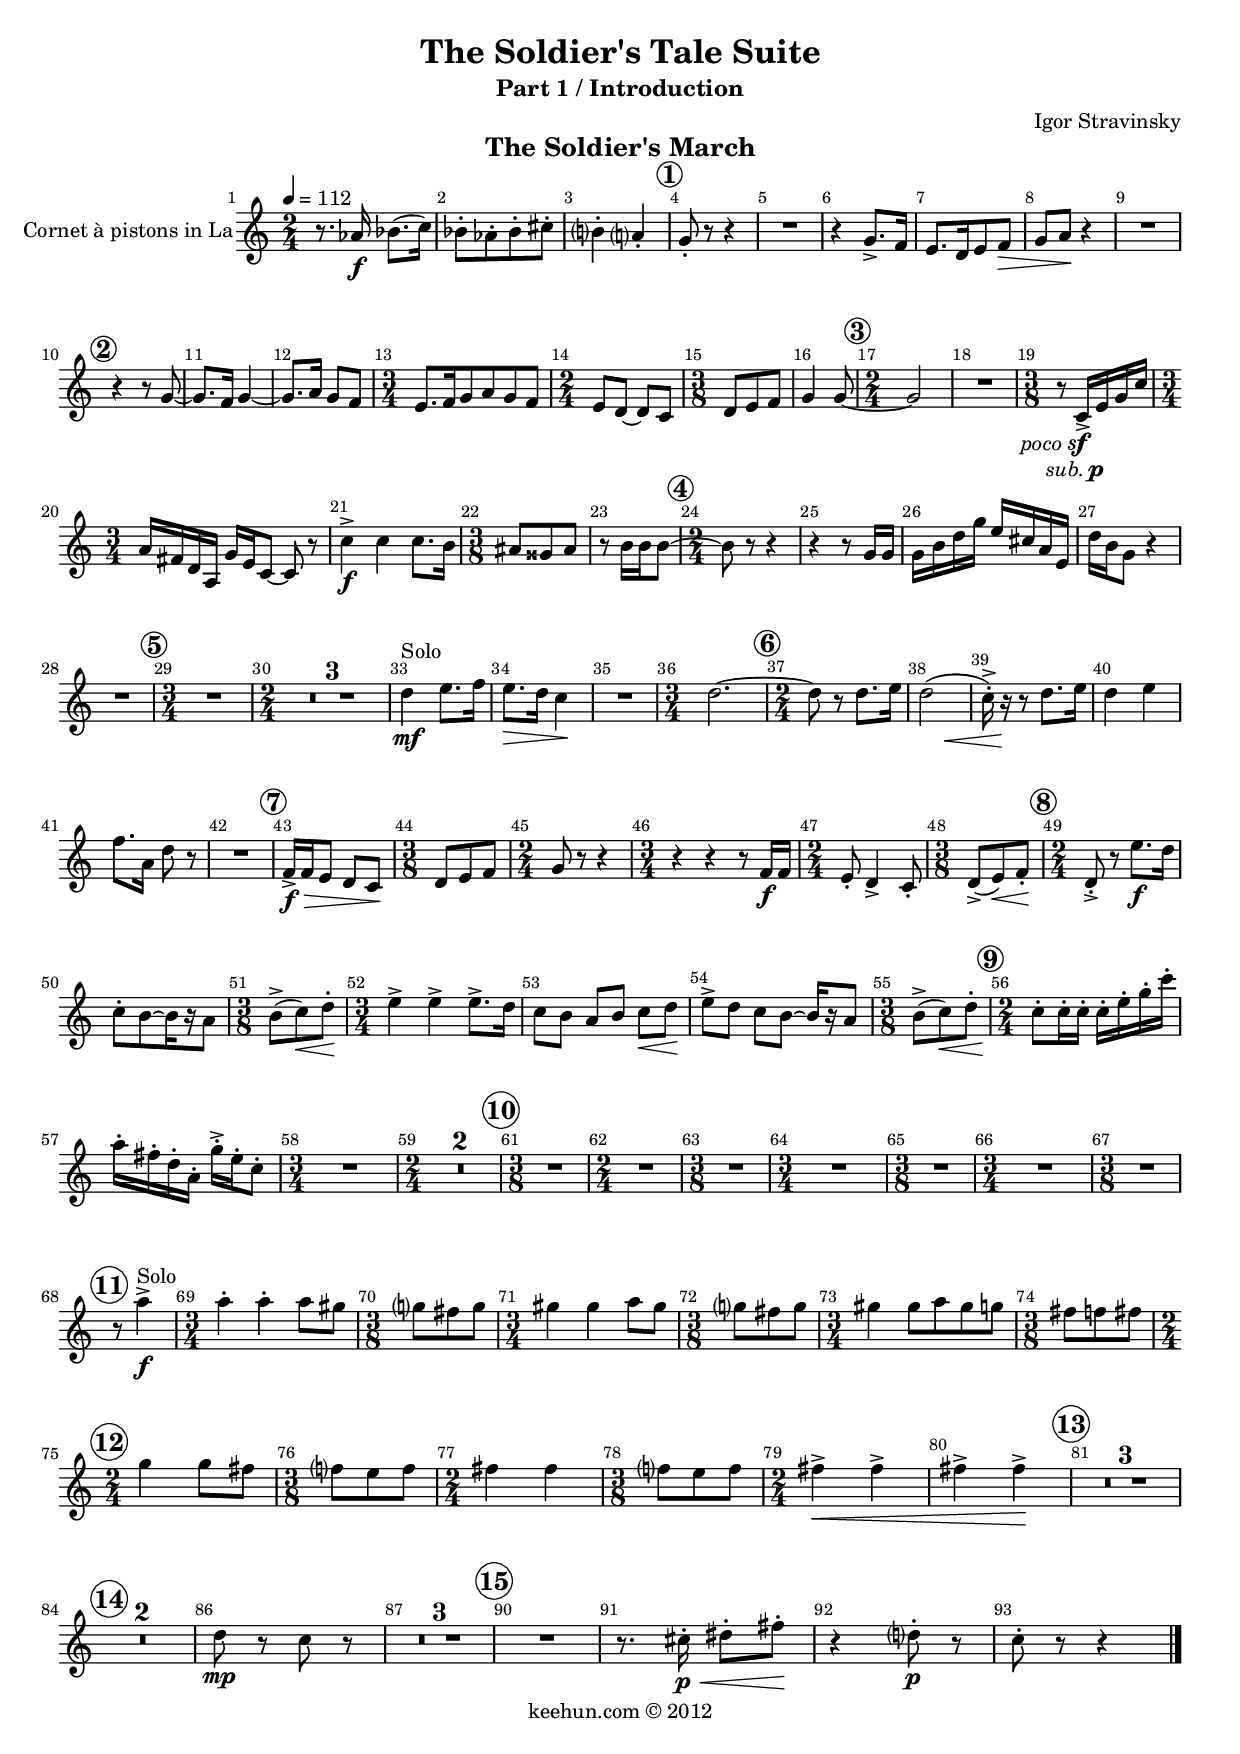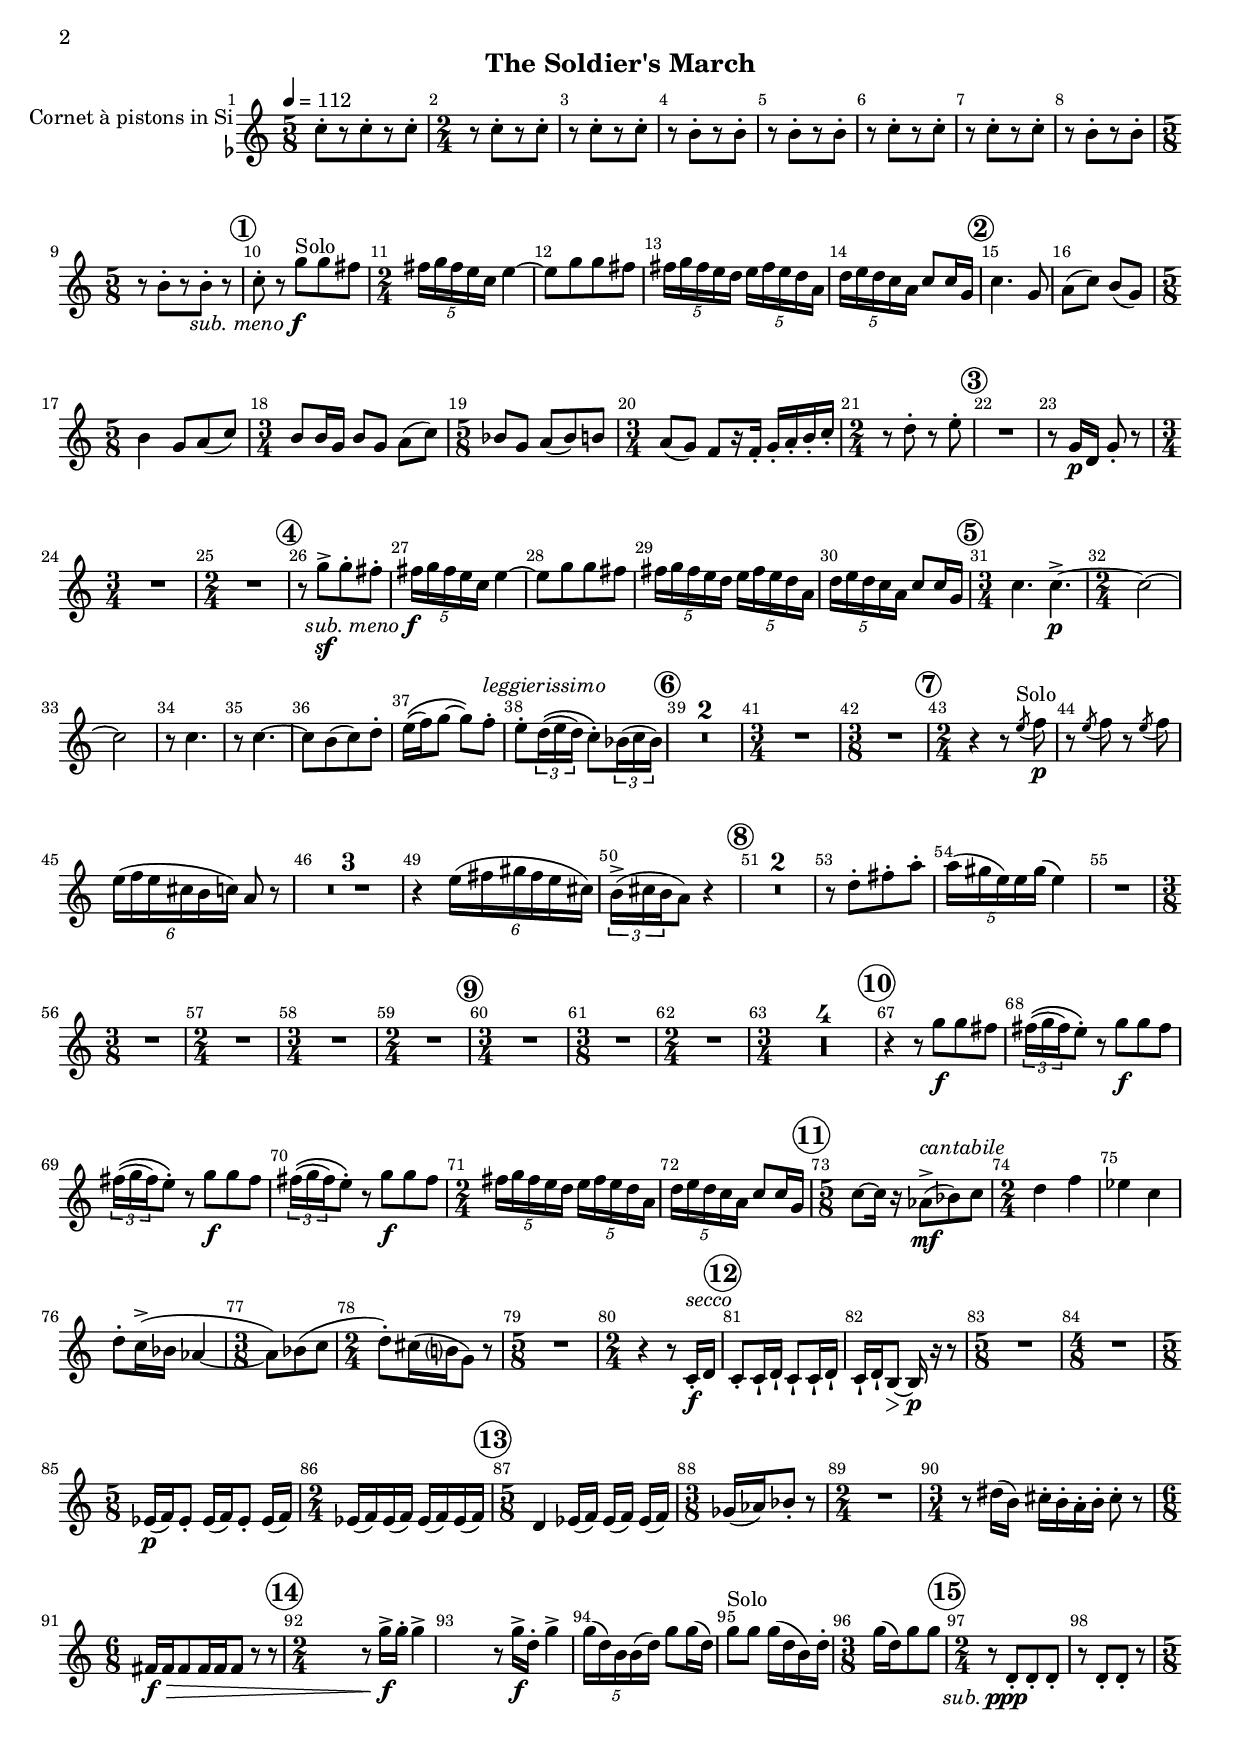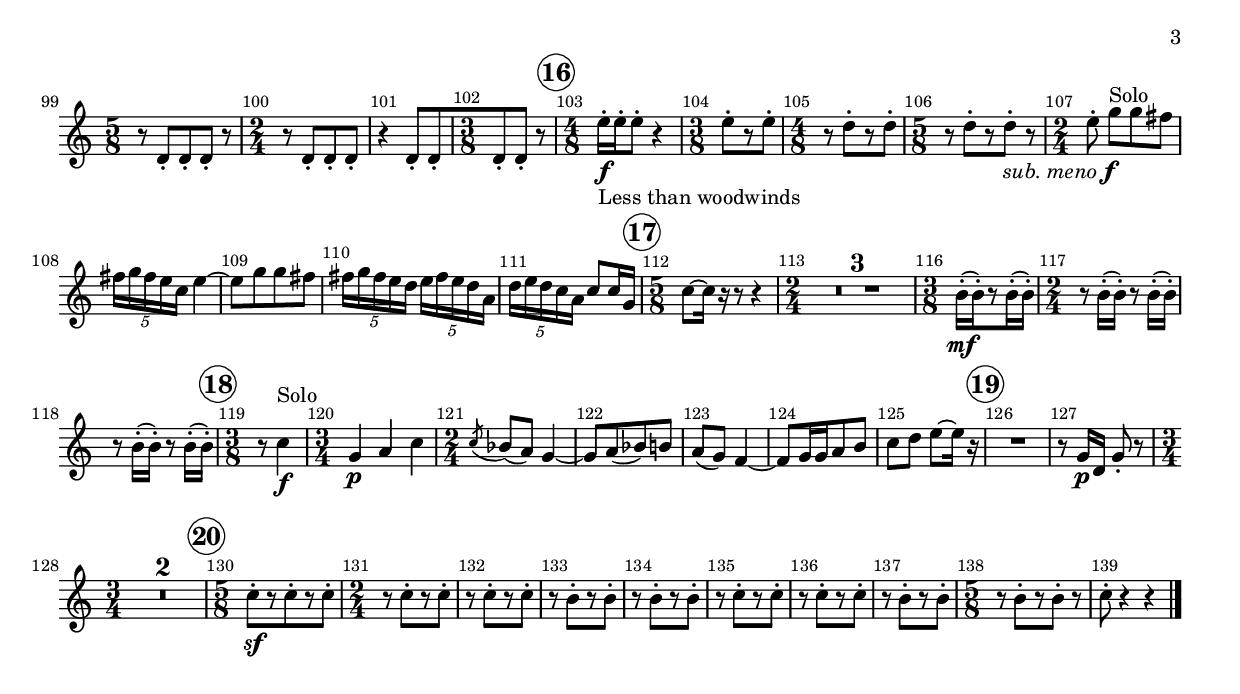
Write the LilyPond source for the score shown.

\version "2.17.0"
\include "../functions.ly"

\header {
	title = "The Soldier's Tale Suite"
	subtitle = "Part 1 / Introduction"
	composer = "Igor Stravinsky"
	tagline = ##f
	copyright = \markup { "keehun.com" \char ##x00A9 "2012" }
}

#(set-global-staff-size 18)

\paper {
	system-system-spacing #'basic-distance = #17
	between-system-padding = #5
	
% 	system-separator-markup = \slashSeparator
	indent = 3\cm
	
	scoreTitleMarkup = \markup {
	      \fill-line {
	        \null
	        \fontsize #2 \bold \fromproperty #'header:piece
	        \fromproperty #'header:opus
		}
	}
}

pocoSFesubP = \markup { \whiteout \pad-markup #0.5 { poco \dynamic sf e sub. \dynamic p} }
subP = #(make-attr-dynamic-script "sub." "p" "")
pocoSF = #(make-attr-dynamic-script "poco" "sf" "")
subMenoF = #(make-attr-dynamic-script "sub. meno" "f" "")
subPPP = #(make-attr-dynamic-script "sub." "ppp" "")

trumpetMarch = \relative a' { 
	\tempo 4 = 112
	r8. aes16\f bes8.(c16) |
	bes8-.[ aes-. bes-. cis-. ] |
	b4-. a-. |			\mark \default						% Rehearsal No. 1 
	g8-. r8 r4 |
	R2 |
	r4 g8.-> f16 |
	e8. [ d16 e8 f8\> ] |
	g8 a8 \! r4 |	
	R2 |				\mark \default						% Rehearsal No. 2
	r4 r8 g~ |
	g8. f16 g4~ |
	g8. a16 g8 f |
	\time 3/4
	e8. [f16 g8 a g f] | 
	\time 2/4
	e d~ d c |
	\time 3/8
	d e f | 
	g4 g8~ |				\mark \default					% Rehearsal No. 3
	\time 2/4
	g2 |
	R2 |
	\time 3/8
	r8 c,16->-\pocoSF e-\subP g c
	\time 3/4
	a fis d a g' e c8~ c r8 |
	c'4-\f-> c c8. b16
	\time 3/8
	ais8 gisis ais |
	r8 b16 b b8~ |		\mark \default					% Rehearsal No. 4
	\time 2/4
	b8 r8 r4 |
	r4 r8 g16 g |
	g b d g e cis a e |
	d' b g8 r4 |
	R2 |					\mark \default					% Rehearsal No. 5
	\time 3/4
	R2. |
	\time 2/4
	R2 * 3 |
	d'4-\mf^\markup{"Solo"} e8. f16 |
	e8.\> d16 c4\! |
	R2 |
	\time 3/4
	d2.~ |				\mark \default 					% Rehearsal No. 6
	\time 2/4
	d8 r8 d8. e16 |
	<<d2( { s8 s s\< s }>> | |
	c16-.->) r16\! r8 d8. e16 |
	d4 e4 f8. a,16 d8 r8 |
	R2 | 					\mark \default				% Rehearsal No. 7
	f,16->\f\> f e8 d c\! |
	\time 3/8
	d8 e f |
	\time 2/4
	g8 r8 r4 |
	\time 3/4
	r4 r4 r8 f16\f f |
	\time 2/4
	e8-. d4-> c8-. |
	\time 3/8
	d8->( e\<) f-.\! |		\mark \default				% Rehearsal No. 8
	\time 2/4
	d8-.-> r8 e'8.\f d16 |
	c8-. [b~ b16 r16 a8] |
	\time 3/8
	b->( c\<) d-.\! |
	\time 3/4
	e4-> e-> e8.-> d16 |
	c8 [b] a [b] c\< [d\!] |
	e-> [d] c [b~] b16 [r16 a8] |
	\time 3/8
	b->( c\<) d-. | 		\mark \default				% Rehearsal No. 9
	\time 2/4
	c8-.\! c16-. c-. c-. e-. g-. c-. |
	a-. fis-. d-. a-. g'-.-> e-. c8-. |
	\time 3/4
	R2. |
	\time 2/4
	R2 * 2 | 			\mark \default					% Rehearsal No. 10
	\time 3/8
	R4. |
	\time 2/4
	R2 |
	\time 3/8
	R4. |
	\time 3/4
	R2. |
	\time 3/8
	R4. |
	\time 3/4
	R2. |
	\time 3/8
	R4. |				\mark \default				% Rehearsal No. 11
	r8 a'4->-\f^\markup{"Solo"} |
	\time 3/4
	a-. a-. a8 gis |
	\time 3/8
	g fis g |
	\time 3/4
	gis4 gis a8 gis8 |
	\time 3/8
	g fis g |
	\time 3/4
	gis4 gis8 a gis g |
	\time 3/8
	fis f fis |	\break |		\mark \default				% Rehearsal No. 12
	\time 2/4
	g4 g8 fis |
	\time 3/8
	f e f |
	\time 2/4
	fis4 fis |
	\time 3/8
	f8 e f |
	\time 2/4
	fis4->\< fis->
	fis -> fis->\!		\mark \default				% Rehearsal No. 13
	R2 * 3 |			\mark \default				% Rehearsal No. 14
	R2 * 2 |
	d8-\mp r8 c8 r8 |
	R2 * 3 |			\mark \default				% Rehearsal No. 15
	R2 r8. cis16-.-\p-\< dis8-. fis-.\! |
	r4 d8-\p-. r8 |
	c-. r8 r4 \bar "|."
}

trumpetRoyal = \relative c' { 
	\tempo 4 = 112
	\time 5/8
	c'8-.[ r8 c-. r c-.] |
	\time 2/4
	r8 c-.[ r c-.] |
	r8 c-.[ r c-.] |
	r8 b-.[ r b-.] |
	r8 b-.[ r b-.] |
	r8 c-.[ r c-.] |
	r8 c-.[ r c-.] |
	r8 b-.[ r b-.] |
	\time 5/8
	r8 b-.[ r b-.] r8 |																	\mark \default		% Rehearsal No. 1
	c-. r8 g'^\markup{"Solo"}-\subMenoF[ g fis] |
	\time 2/4
	\times 4/5 {fis16[ g fis e c]} e4~ |
	e8[ g g fis] |
	\times 4/5 {fis16[ g fis e d]} \times 4/5 {e16[ fis e d a]} |
	\times 4/5 {d16[ e d c a]} c8 c16 g |												\mark \default		% Rehearsal No. 2
	c4. g8 |
	a8( c) b( g) |
	\time 5/8
	b4 g8[ a( c)]  |
	\time 3/4
	b8 b16 g16 b8[ g] a[( c)] |
	\time 5/8
	bes8 g a([ bes) b] |
	\time 3/4
	a( g) f[ r16 f16-.] g-. a-. b-. c-. |
	\time 2/4
	r8 d8-. r e-. |																		\mark \default		% Rehearsal No. 3
	R2 |
	r8 g,16\p d g8-. r8 |
	\time 3/4
	R2. |
	\time 2/4
	R2 |																				\mark \default		% Rehearsal No. 4
	r8 g'->\sf[ g-. fis-.] |
	\times 4/5 {fis16[\subMenoF g fis e c]} e4~ |
	e8 [g g fis] |
	\times 4/5 {fis16[ g fis e d]} \times 4/5 {e16[ fis e d a]} |
	\times 4/5 {d16[ e d c a]} c8 c16 g |												\mark \default		% Rehearsal No. 5
	\time 3/4
	c4. c4.\p->~ |
	\time 2/4
	c2~ |
	c2 |
	r8 c4. |
	r8 c4.~ |
	c8[ b( c) d-.]
	e16\(( f) g8~ g8\) f-.^\markup{\italic "leggierissimo"} |
	e8-.[ \times 2/3 {d16\(( e d)]} c8-.\)[ \times 2/3 {bes16( c bes)]} |				\mark \default		% Rehearsal No. 6
	R2 * 2 |
	\time 3/4
	R2. |
	\time 3/8
	R4. |																				\mark \default		% Rehearsal No. 7
	\time 2/4
	r4 r8 \acciaccatura{e8^\markup{"Solo"}} f8\p |
	r8 \acciaccatura{e8} f8 r8 \acciaccatura{e8} f8 |
	\times 4/6 {e16( f e cis b c)} a8 r8 |
	R2 * 3 |
	r4 \times 4/6 {e'16( fis gis fis e cis)} |
	\times 2/3 {b16->( cis b} a8) r4 |													\mark \default		% Rehearsal No. 8
	R2 * 2 |
	r8 d-.[ fis-. a-.] |
	\times 4/5 {a16( gis e) e gis(} e4) |
	R2 |
	\time 3/8
	R4. |
	\time 2/4
	R2 |
	\time 3/4
	R2. |
	\time 2/4
	R2	|																				\mark \default		% Rehearsal No. 9
	\time 3/4
	R2. |
	\time 3/8
	R4. |
	\time 2/4
	R2 |
	\time 3/4
	R2. * 4 |																				\mark \default		% Rehearsal No. 10
	r4 r8 g\f[ g fis] |
	\times 2/3 {fis16\(( g fis)} e8-.\) r8 g\f[ g fis] |
	\times 2/3 {fis16\(( g fis)} e8-.\) r8 g\f[ g fis] |
	\times 2/3 {fis16\(( g fis)} e8-.\) r8 g\f[ g fis] |
	\time 2/4
	\times 4/5 {fis16 g fis e d} \times 4/5 {e fis e d a} |
	\times 4/5 {d e d c a} c8[ c16 g16] |												\mark \default		% Rehearsal No. 11
	\time 5/8
	c8~ c16 r16 aes8\mf->([^\markup{\italic cantabile} bes) c] |
	\time 2/4
	d4 f4 |
	ees4 c4 |
	d8-.[ c16->( bes] aes4~ |
	\time 3/8
	aes8)[ bes( c] |
	\time 2/4
	d-.)[ cis16( b16 g8)] r8
	\time 5/8
	R1 * 5/8 |
	\time 2/4
	r4 r8 c,16-.\f^\markup{\italic "secco"} d16 |										\mark \default		% Rehearsal No. 12
	c8-.[ c16-| d-|] c8-|[ c16-| d-|] |
	c16-|[ d16-| b8\>~] b16\p r16 r8 |
	\time 5/8
	R1 * 5/8 |
	\time 4/8
	R2 |
	\time 5/8
	ees16(\p[ f16) ees8-.] ees16([ f16) ees8-.] ees16([ f16)] |
	\time 2/4
	ees16([ f16) ees16( f16)] ees16([ f16) ees16( f16)] |								\mark \default		% Rehearsal No. 13
	\time 5/8
	d4 ees16([ f16)] ees16([ f16)] ees16([ f16)] |
	\time 3/8
	ges16([ aes16) bes8-.] r8 |
	\time 2/4
	R2 |
	\time 3/4
	r8 dis16( b) cis16-.[ b-. a-. b-.] cis8-. r8 |
	\time 6/8
	fis,16\f\>[ fis16 fis8 fis16 fis16 fis8] r8 r8 |									\mark \default		% Rehearsal No. 14
	\time 2/4
	\grace {s16 s s s s} r8 g'16\f-> g16-. g4-> |
	\grace {s16 s s s s} r8 g16\f-> d16-. g4-> |
	\times 4/5 {g16( d) b b( d)} g8 g16( d) |
	g8^\markup{"Solo"} g g16( d b) d-. |
	\time 3/8
	g16([ d16) g8 g8] |																	\mark \default		% Rehearsal No. 15
	\time 2/4
	r8 d,-.-\subPPP[ d-. d-.] |
	r8 d-.[ d-.] r8 |
	\time 5/8
	r8 d-.[ d-. d-.] r8 |
	\time 2/4
	r8 d-.[ d-. d-.] |
	r4 d8-.[ d-. |
	\time 3/8
	d-. d-.] r8 | 																		\mark \default		% Rehearsal No. 16
	\time 4/8
	e'16-.\f-\markup{"Less than woodwinds"} e-. e8-. r4 |
	\time 3/8
	e8-.[ r e-.] |
	\time 4/8
	r8 d8-.[ r d-.] |
	\time 5/8
	r8 d8-.[ r d-.] r8 |
	\time 2/4
	e8-. g[^\markup{"Solo"}-\subMenoF g fis]
	\times 4/5 {fis16[ g fis e c]} e4~ |
	e8[ g g fis] |
	\times 4/5 {fis16[ g fis e d]} \times 4/5 {e16[ fis e d a]} |
	\times 4/5 {d16[ e d c a]} c8 c16 g |												\mark \default		% Rehearsal No. 17
	\time 5/8
	c8~ c16 r16 r8 r4 |
	\time 2/4
	R2 * 3 |
	\time 3/8
	b16-.([\mf b16-.) r8 b16-.( b16-.)] |
	\time 2/4
	r8 b16-.( b16-.) r8 b16-.( b16-.) |
	r8 b16-.( b16-.) r8 b16-.( b16-.) |													\mark \default		% Rehearsal No. 18
	\time 3/8
	r8 c4\f^\markup{"Solo"} |
	\time 3/4
	g4\p a c |
	\time 2/4 |
	\acciaccatura {c8} bes8( a8)  g4~ | % \acciaccatura {c8}
	g8[ a( bes) b] |
	a8( g) f4~ |
	f8[ g16 g16 a8 b8] |
	c8 d8 e8~ e16 r16 |																	\mark \default		% Rehearsal No. 19
	R2 |
	r8 g,16\p d16 g8-. r8 |
	\time 3/4
	R2. * 2|																				\mark \default		% Rehearsal No. 20
	\time 5/8
	c8-.\sf[ r c-. r c-.] |
	\time 2/4
	r8 c-.[ r c-.] |
	r8 c-.[ r c-.] |
	r8 b-.[ r b-.] |
	r8 b-.[ r b-.] |
	r8 c-.[ r c-.] |
	r8 c-.[ r c-.] |
	r8 b-.[ r b-.] |
	\time 5/8
	r8 b-.[ r b-.] r8 |
	c-. r4 r4 \bar "|."
}


\book {
	\score {
		<<
				\new Staff = "trumpet" {
					\relative c' {

						\override Score.BarNumber #'break-visibility = #'#(#f #t #t)
						\set Score.barNumberVisibility = #(every-nth-bar-number-visible 1)
						\set Score.markFormatter  = #format-mark-circle-numbers
						\set Staff.instrumentName = \markup \right-column {"Cornet à pistons in La"}
% 						\set Staff.shortInstrumentName = #"Cb."
						\set Staff.midiInstrument = #"trumpet"
						#(set-accidental-style 'modern-cautionary)

						\transposition c
						
						\compressFullBarRests

						\clef treble
						\key a \minor
						\time 2/4

						\transpose c c \trumpetMarch
					}
				}
		>>
		\header {
			piece = "The Soldier's March"
		}
	}
	
	\score {
		<<
				\new Staff = "trumpet" {
					\relative c' {

						\override Score.BarNumber #'break-visibility = #'#(#f #t #t)
						\set Score.barNumberVisibility = #(every-nth-bar-number-visible 1)
						\set Score.markFormatter  = #format-mark-circle-numbers
						\set Staff.instrumentName = \markup \right-column {"Cornet à pistons in Si" \flat}
% 						\set Staff.shortInstrumentName = #"Cb."
						\set Staff.midiInstrument = #"trumpet"
						#(set-accidental-style 'modern-cautionary)

						\transposition c
						
						\compressFullBarRests

						\clef treble
						\key a \minor
						\time 2/4

						\transpose c c \trumpetRoyal
					}
				}
		>>
		\header {
			piece = "The Soldier's March"
		}
	}
}